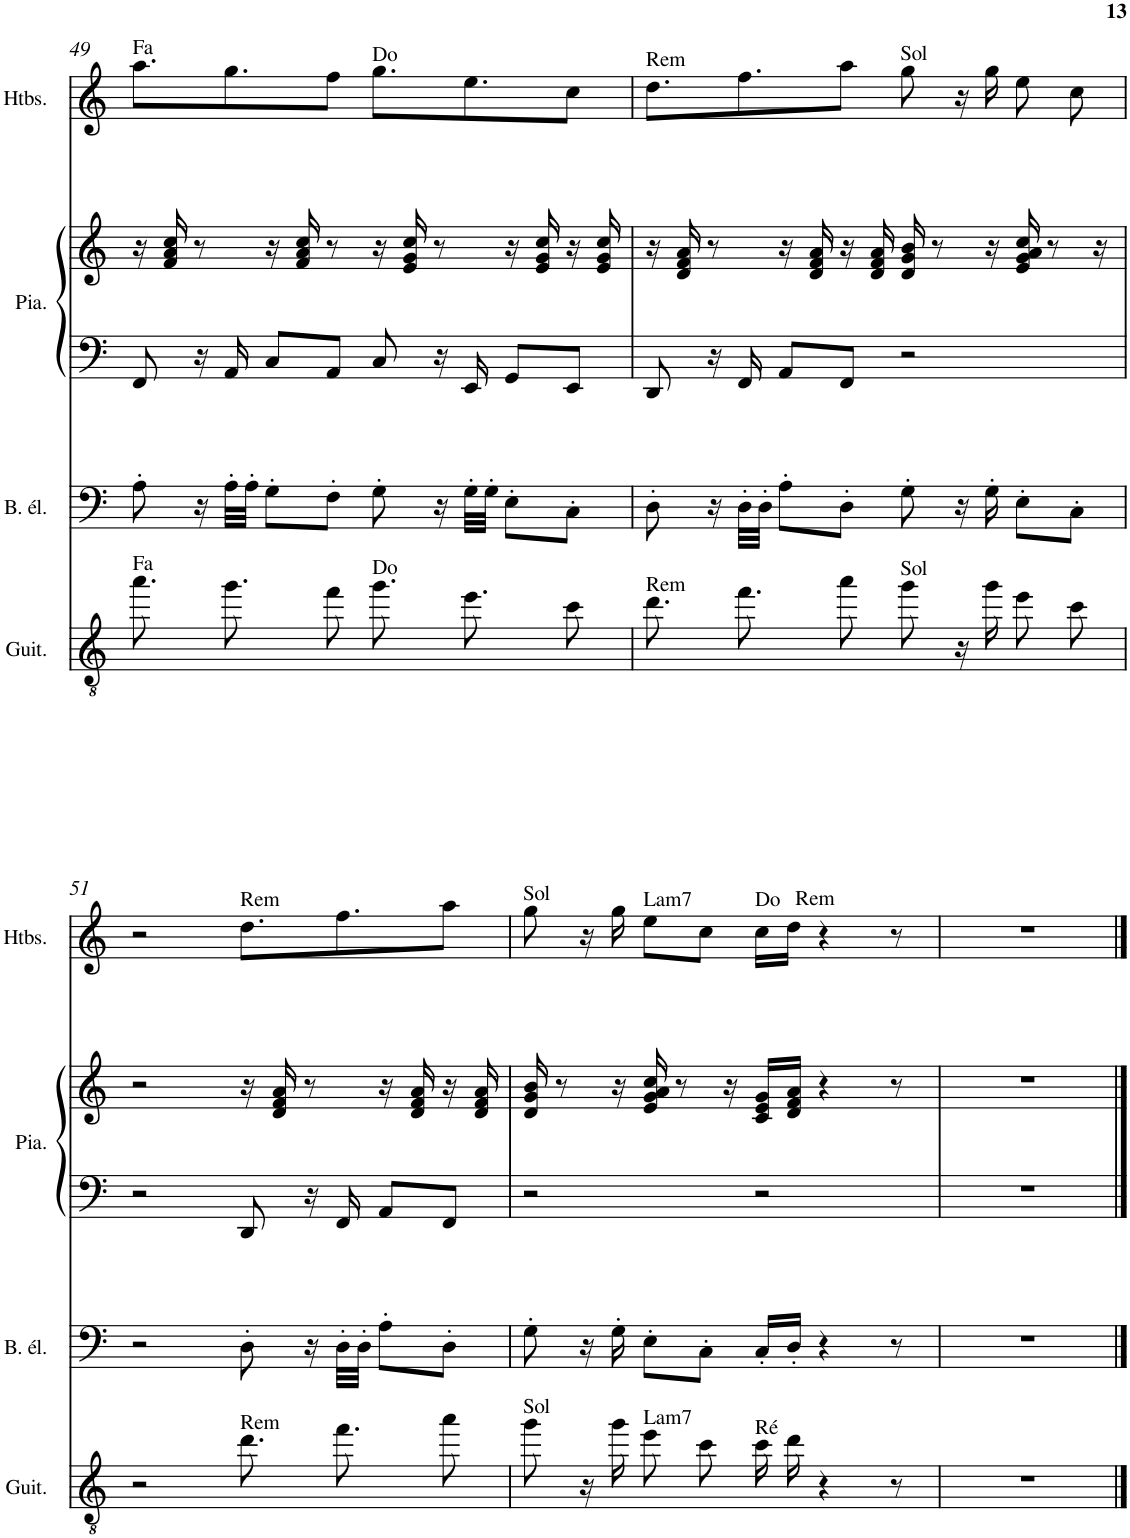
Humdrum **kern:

**kern	**kern	**kern	**kern	**kern
*part4	*part3	*part2	*part2	*part1
*staff5	*staff4	*staff3	*staff2	*staff1
*I"Guitare acoustique	*I"Basse électrique	*I"Piano	*	*I"Hautbois
*I'Guit.	*I'B. él.	*I'Pia.	*	*I'Htbs.
!!LO:PB:g=z
*clefGv2	*clefF4	*clefF4	*clefG2	*clefG2
*	*Trd7c12	*	*	*Trd12c21
*k[]	*k[]	*k[]	*k[]	*k[]
*M4/4	*M4/4	*M4/4	*M4/4	*M4/4
=49	=49	=49	=49	=49
!	!	!	!	!LO:TX:a:t=Fa
!LO:TX:a:t=Fa	!	!	!	!
8.aa\L	8A'\	8FF/	16r	8.aa\L
.	.	.	16f/ 16a/ 16cc/	.
.	16r	16r	8r	.
8.gg\J	32A'\LLL	16AA/	.	8.gg\
.	32A'\JJJ	.	.	.
.	8G'\L	8C/L	16r	.
.	.	.	16f/ 16a/ 16cc/	.
8ff\L	8F'\J	8AA/J	8r	8ff\J
!	!	!	!	!LO:TX:a:t=Do
!LO:TX:a:t=Do	!	!	!	!
8.gg\	8G'\	8C/	16r	8.gg\L
.	.	.	16e/ 16g/ 16cc/	.
.	16r	16r	8r	.
8.ee\J	32G'\LLL	16EE/	.	8.ee\
.	32G'\JJJ	.	.	.
.	8E'\L	8GG/L	16r	.
.	.	.	16e/ 16g/ 16cc/	.
8cc\J	8C'\J	8EE/J	16r	8cc\J
.	.	.	16e/ 16g/ 16cc/	.
=50	=50	=50	=50	=50
!	!	!	!	!LO:TX:a:t=Rem
!LO:TX:a:t=Rem	!	!	!	!
8.dd\L	8D'\	8DD/	16r	8.dd\L
.	.	.	16d/ 16f/ 16a/	.
.	16r	16r	8r	.
8.ff\J	32D'\LLL	16FF/	.	8.ff\
.	32D'\JJJ	.	.	.
.	8A'\L	8AA/L	16r	.
.	.	.	16d/ 16f/ 16a/	.
8aa\L	8D'\J	8FF/J	16r	8aa\J
.	.	.	16d/ 16f/ 16a/	.
!	!	!	!	!LO:TX:a:t=Sol
!LO:TX:a:t=Sol	!	!	!	!
8gg\J	8G'\	2r	16d/ 16g/ 16b/	8gg\
.	.	.	8r	.
16r	16r	.	.	16r
16gg\	16G'\	.	16r	16gg\
8ee\L	8E'\L	.	16e/ 16g/ 16a/ 16cc/	8ee\
.	.	.	8r	.
8cc\J	8C'\J	.	.	8cc\
.	.	.	16r	.
!!LO:LB:g=z
=51	=51	=51	=51	=51
2r	2r	2r	2r	2r
!	!	!	!	!LO:TX:a:t=Rem
!LO:TX:a:t=Rem	!	!	!	!
8.dd\L	8D'\	8DD/	16r	8.dd\L
.	.	.	16d/ 16f/ 16a/	.
.	16r	16r	8r	.
8.ff\J	32D'\LLL	16FF/	.	8.ff\
.	32D'\JJJ	.	.	.
.	8A'\L	8AA/L	16r	.
.	.	.	16d/ 16f/ 16a/	.
8aa\J	8D'\J	8FF/J	16r	8aa\J
.	.	.	16d/ 16f/ 16a/	.
=52	=52	=52	=52	=52
!	!	!	!	!LO:TX:a:t=Sol
!LO:TX:a:t=Sol	!	!	!	!
8gg\	8G'\	2r	16d/ 16g/ 16b/	8gg\
.	.	.	8r	.
16r	16r	.	.	16r
16gg\	16G'\	.	16r	16gg\
!	!	!	!	!LO:TX:a:t=Lam7
!LO:TX:a:t=Lam7	!	!	!	!
8ee\L	8E'\L	.	16e/ 16g/ 16a/ 16cc/	8ee\L
.	.	.	8r	.
8cc\J	8C'\J	.	.	8cc\J
.	.	.	16r	.
!	!	!	!	!LO:TX:a:t=Do
!LO:TX:a:t=Ré	!	!	!	!
16cc\LL	16C'/LL	2r	16c/ 16e/ 16g/LL	16cc\LL
!	!	!	!	!LO:TX:a:t=Rem
16dd\JJ	16D'/JJ	.	16d/ 16f/ 16a/JJ	16dd\JJ
4r	4r	.	4r	4r
8r	8r	.	8r	8r
=53	=53	=53	=53	=53
1r	1r	1r	1r	1r
==	==	==	==	==
*-	*-	*-	*-	*-
